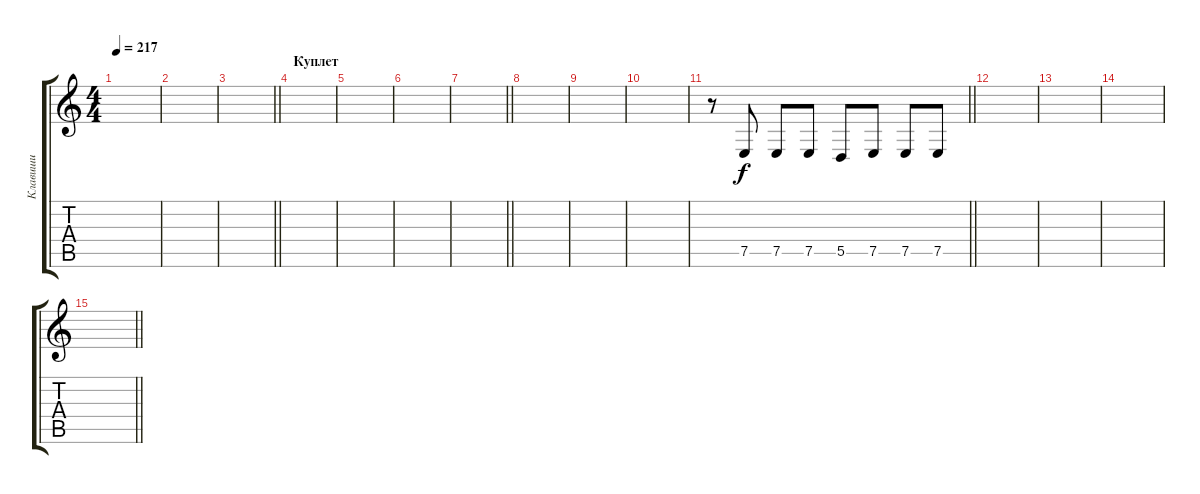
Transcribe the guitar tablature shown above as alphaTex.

\track ("Клавиши" "Клавиши") {instrument tuba}
\staff {score tabs}
\tuning (E4 B3 G3 D3 A2 E2) {hide}
\ts (4 4)
\tempo 217
\clef g2
\ks c
|
|
\barLineRight lightlight
|
\section ("" "Куплет")
|
|
|
\barLineRight lightlight
|
|
|
|
\barLineRight lightlight
r.8 7.5.8 7.5.8 7.5.8 5.5.8 7.5.8 7.5.8 7.5.8 |
|
|
|
\barLineRight lightlight
